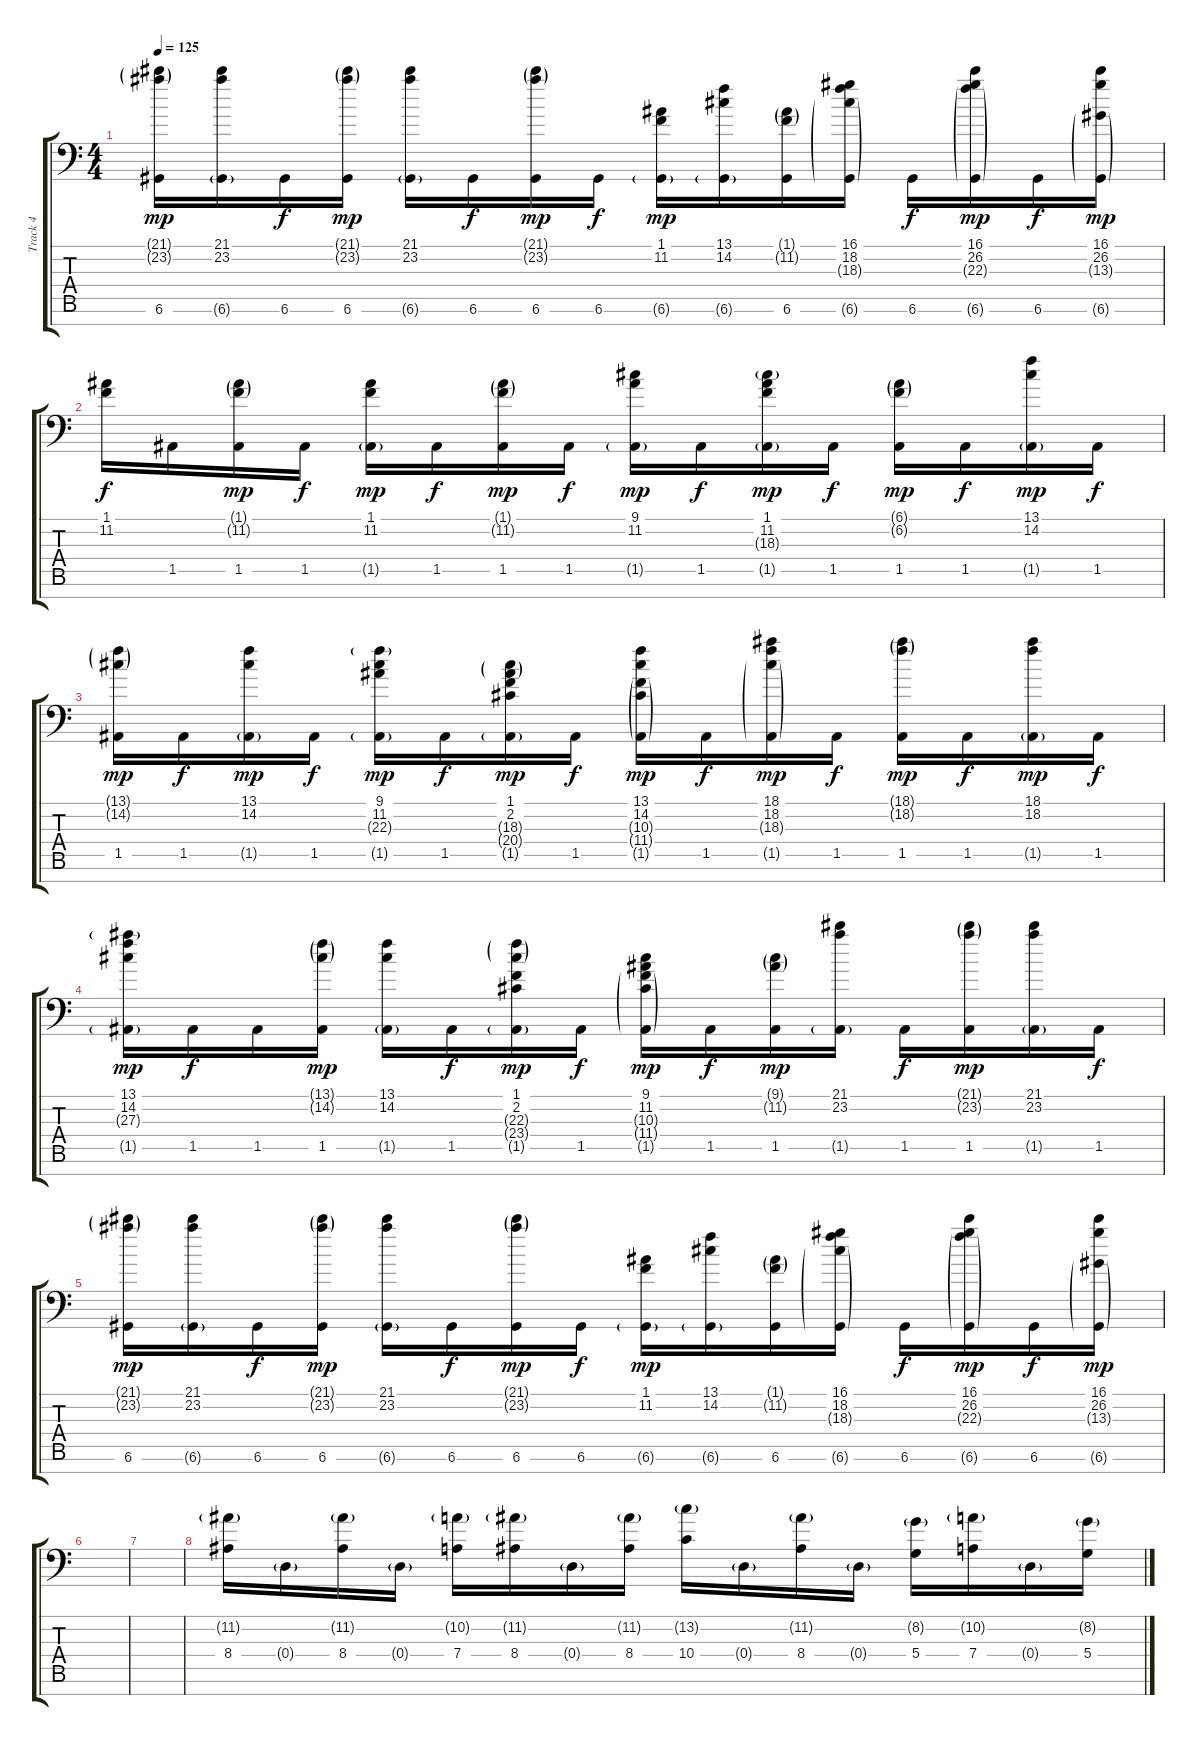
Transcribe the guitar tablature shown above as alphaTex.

\track ("Track 4" "Track 4") {instrument lead1square}
\staff {score tabs}
\tuning (E4 B3 G3 D3 A2 D2 A1) {hide}
\ts (4 4)
\tempo 125
\clef f4
\ks c
(21.1{g} 23.2{g} 6.6).16{dy mp} (21.1 23.2 6.6{g}).16 6.6.16{dy f} (21.1{g} 23.2{g} 6.6).16{dy mp} (21.1 23.2 6.6{g}).16 6.6.16{dy f} (21.1{g} 23.2{g} 6.6).16{dy mp} 6.6.16{dy f} (1.1 11.2 6.6{g}).16{dy mp} (13.1 14.2 6.6{g}).16 (1.1{g} 11.2{g} 6.6).16 (16.1 18.2 18.3{g} 6.6{g}).16 6.6.16{dy f} (16.1 26.2 22.3{g} 6.6{g}).16{dy mp} 6.6.16{dy f} (16.1 26.2 13.3{g} 6.6{g}).16{dy mp} |
(1.1 11.2).16{dy f} 1.5.16 (1.1{g} 11.2{g} 1.5).16{dy mp} 1.5.16{dy f} (1.1 11.2 1.5{g}).16{dy mp} 1.5.16{dy f} (1.1{g} 11.2{g} 1.5).16{dy mp} 1.5.16{dy f} (9.1 11.2 1.5{g}).16{dy mp} 1.5.16{dy f} (1.1 11.2 18.3{g} 1.5{g}).16{dy mp} 1.5.16{dy f} (6.1{g} 6.2{g} 1.5).16{dy mp} 1.5.16{dy f} (13.1 14.2 1.5{g}).16{dy mp} 1.5.16{dy f} |
(13.1{g} 14.2{g} 1.5).16{dy mp} 1.5.16{dy f} (13.1 14.2 1.5{g}).16{dy mp} 1.5.16{dy f} (9.1 11.2 22.3{g} 1.5{g}).16{dy mp} 1.5.16{dy f} (1.1 2.2 18.3{g} 20.4{g} 1.5{g}).16{dy mp} 1.5.16{dy f} (13.1 14.2 10.3{g} 11.4{g} 1.5{g}).16{dy mp} 1.5.16{dy f} (18.1 18.2 18.3{g} 1.5{g}).16{dy mp} 1.5.16{dy f} (18.1{g} 18.2{g} 1.5).16{dy mp} 1.5.16{dy f} (18.1 18.2 1.5{g}).16{dy mp} 1.5.16{dy f} |
(13.1 14.2 27.3{g} 1.5{g}).16{dy mp} 1.5.16{dy f} 1.5.16 (13.1{g} 14.2{g} 1.5).16{dy mp} (13.1 14.2 1.5{g}).16 1.5.16{dy f} (1.1 2.2 22.3{g} 23.4{g} 1.5{g}).16{dy mp} 1.5.16{dy f} (9.1 11.2 10.3{g} 11.4{g} 1.5{g}).16{dy mp} 1.5.16{dy f} (9.1{g} 11.2{g} 1.5).16{dy mp} (21.1 23.2 1.5{g}).16 1.5.16{dy f} (21.1{g} 23.2{g} 1.5).16{dy mp} (21.1 23.2 1.5{g}).16 1.5.16{dy f} |
(21.1{g} 23.2{g} 6.6).16{dy mp} (21.1 23.2 6.6{g}).16 6.6.16{dy f} (21.1{g} 23.2{g} 6.6).16{dy mp} (21.1 23.2 6.6{g}).16 6.6.16{dy f} (21.1{g} 23.2{g} 6.6).16{dy mp} 6.6.16{dy f} (1.1 11.2 6.6{g}).16{dy mp} (13.1 14.2 6.6{g}).16 (1.1{g} 11.2{g} 6.6).16 (16.1 18.2 18.3{g} 6.6{g}).16 6.6.16{dy f} (16.1 26.2 22.3{g} 6.6{g}).16{dy mp} 6.6.16{dy f} (16.1 26.2 13.3{g} 6.6{g}).16{dy mp} |
|
|
(11.2{g} 8.4).16 0.4{g}.16 (11.2{g} 8.4).16 0.4{g}.16 (10.2{g} 7.4).16 (11.2{g} 8.4).16 0.4{g}.16 (11.2{g} 8.4).16 (13.2{g} 10.4).16 0.4{g}.16 (11.2{g} 8.4).16 0.4{g}.16 (8.2{g} 5.4).16 (10.2{g} 7.4).16 0.4{g}.16 (8.2{g} 5.4).16
